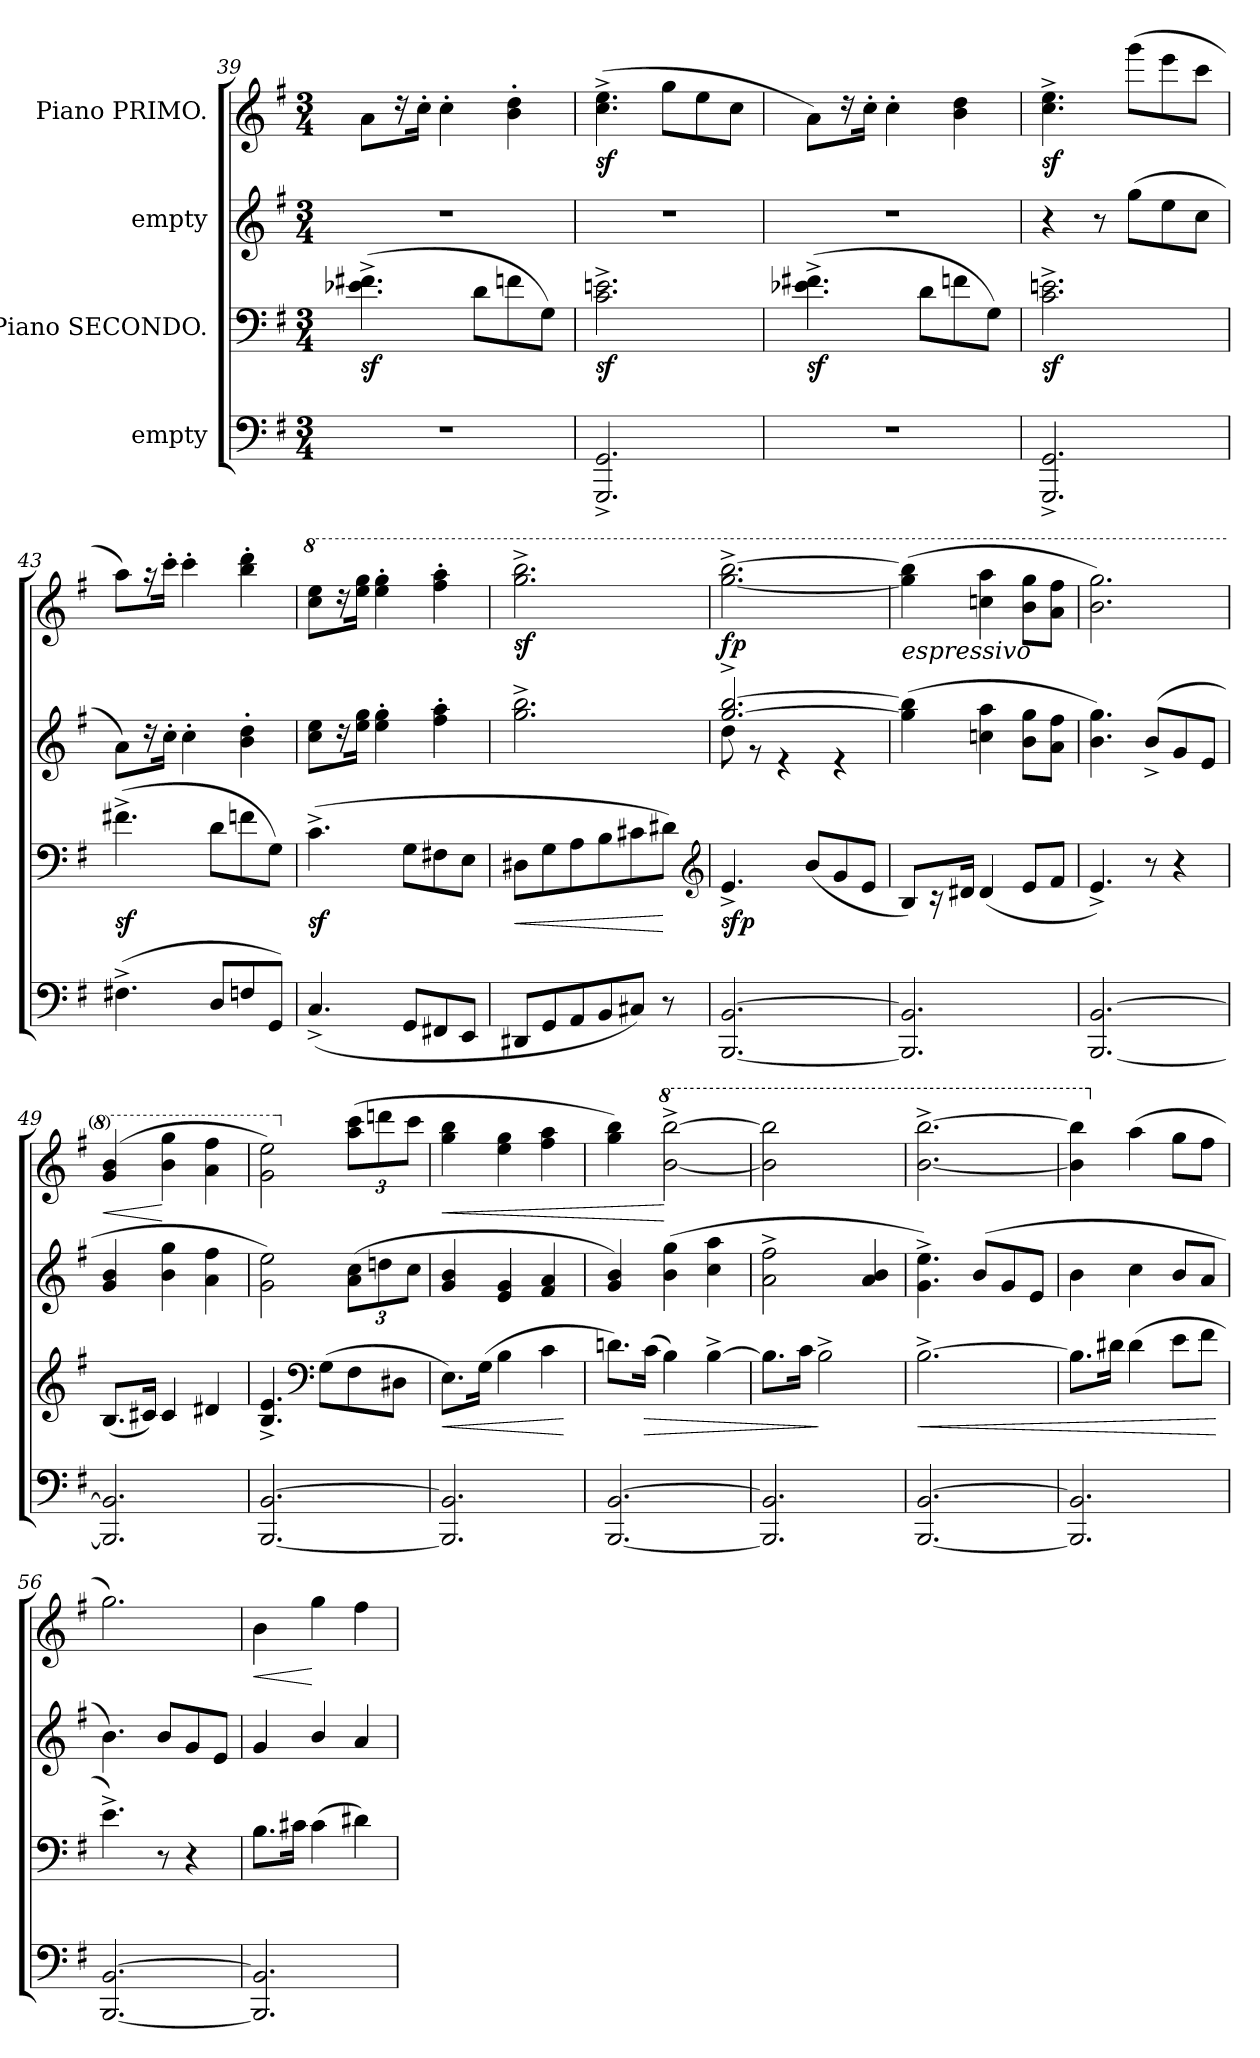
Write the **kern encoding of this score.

**kern	**kern	**dynam	**kern	**kern	**dynam
*part4	*part3	*part3	*part2	*part1	*part1
*staff4	*staff3	*staff3	*staff2	*staff1	*staff1
*I"empty	*I"Piano SECONDO.	*	*I"empty	*I"Piano PRIMO.	*
*clefF4	*clefF4	*	*clefG2	*clefG2	*
*k[f#]	*k[f#]	*	*k[f#]	*k[f#]	*
*M3/4	*M3/4	*	*M3/4	*M3/4	*
=39	=39	=39	=39	=39	=39
2.r	(4.e-X^\ 4.f#X^\	sf	2.r	8a\L	.
.	.	.	.	16r	.
.	.	.	.	16cc'\Jk	.
.	.	.	.	4cc'\	.
.	8d\L	.	.	.	.
.	8fn\	.	.	4b'\ 4dd'\	.
.	8G\J)	.	.	.	.
=40	=40	=40	=40	=40	=40
2.GGG^>/ 2.GG^>/	2.c^\ 2.en^\	sf	2.r	(4.cc^\ 4.ee^\	sf
.	.	.	.	8gg\L	.
.	.	.	.	8ee\	.
.	.	.	.	8cc\J	.
=41	=41	=41	=41	=41	=41
2.r	(4.e-X^\ 4.f#X^\	sf	2.r	8a\L)	.
.	.	.	.	16r	.
.	.	.	.	16cc'\Jk	.
.	.	.	.	4cc'\	.
.	8d\L	.	.	.	.
.	8fn\	.	.	4b\ 4dd\	.
.	8G\J)	.	.	.	.
=42	=42	=42	=42	=42	=42
2.GGG^>/ 2.GG^>/	2.c^\ 2.en^\	sf	4r	4.cc^\ 4.ee^\	sf
.	.	.	8r	.	.
.	.	.	(8gg\L	(8ggg\L	.
.	.	.	8ee\	8eee\	.
.	.	.	8cc\J	8ccc\J	.
=43	=43	=43	=43	=43	=43
(4.F#X^\	(4.f#X^\	sf	8a\L)	8aa\L)	.
.	.	.	16r	16r	.
.	.	.	16cc'\Jk	16ccc'\Jk	.
.	.	.	4cc'\	4ccc'\	.
8D/L	8d\L	.	.	.	.
8Fn/	8fn\	.	4b'\ 4dd'\	4bb'\ 4ddd'\	.
8GG/J)	8G\J)	.	.	.	.
=44	=44	=44	=44	=44	=44
*	*	*	*	*8va	*
(4.C^>/	(4.c^\	sf	8cc\ 8ee\L	8ccc\ 8eee\L	.
.	.	.	16r	16r	.
.	.	.	16ee\ 16gg\Jk	16eee\ 16ggg\Jk	.
.	.	.	4ee'\ 4gg'\	4eee'\ 4ggg'\	.
8GG/L	8G\L	.	.	.	.
8FF#X/	8F#X\	.	4ff#'\ 4aa'\	4fff#'\ 4aaa'\	.
8EE/J	8E\J	.	.	.	.
=45	=45	=45	=45	=45	=45
8DD#X/L	8D#X\L	<	2.gg^\ 2.bb^\	2.ggg^\ 2.bbb^\	sf
8GG/	8G\	.	.	.	.
8AA/	8A\	.	.	.	.
8BB/	8B\	.	.	.	.
8C#X/J)	8c#X\	.	.	.	.
8r	8d#X\J)	[	.	.	.
*	*clefG2	*	*	*	*
=46	=46	=46	=46	=46	=46
*	*	*	*^	*	*
[2.BBB/ [2.BB/	4.e^/	sfp	[2.gg^/ [2.bb^/	8dd\	[2.ggg^\ [2.bbb^\	fp
.	.	.	.	8r	.	.
.	.	.	.	4r	.	.
.	(8b/L	.	.	.	.	.
.	8g/	.	.	4r	.	.
.	8e/J	.	.	.	.	.
*	*	*	*v	*v	*	*
=47	=47	=47	=47	=47	=47
!	!	!	!	!LO:TX:b:i:t=espressivo	!
2.BBB]/ 2.BB]/	8B/L)	.	(4gg]\ 4bb]\	(4ggg]\ 4bbb]\	.
.	16r	.	.	.	.
.	16d#X/Jk	.	.	.	.
.	(4d#/	.	4ccn\ 4aa\	4cccn\ 4aaa\	.
.	8e/L	.	8b\ 8gg\L	8bb\ 8ggg\L	.
.	8f#/J	.	8a\ 8ff#\J	8aa\ 8fff#\J	.
=48	=48	=48	=48	=48	=48
[2.BBB/ [2.BB/	4.e^>/)	.	4.b\ 4.gg\)	2.bb\ 2.ggg\)	.
.	8r	.	(8b^>/L	.	.
.	4r	.	8g/	.	.
.	.	.	8e/J	.	.
=49	=49	=49	=49	=49	=49
2.BBB]/ 2.BB]/	(8.B/L	.	4g/ 4b/	(4gg/ 4bb/	<
.	16c#X/Jk)	.	.	.	.
.	4c#/	.	4b\ 4gg\	4bb\ 4ggg\	[
.	4d#X/	.	4a\ 4ff#\	4aa\ 4fff#\	.
=50	=50	=50	=50	=50	=50
[2.BBB/ [2.BB/	4.B^>/ 4.e^>/	.	2g\ 2ee\)	2gg\ 2eee\)	.
*	*clefF4	*	*	*	*
.	(8G\L	.	.	.	.
*	*	*	*	*X8va	*
.	8F#\	.	(12a\ 12cc\L	(12aa\ 12ccc\L	.
.	.	.	12ddn\	12dddn\	.
.	8D#X\J	.	.	.	.
.	.	.	12cc\J	12ccc\J	.
=51	=51	=51	=51	=51	=51
2.BBB]/ 2.BB]/	8.E\L)	<	4g/ 4b/	4gg\ 4bb\	<
.	(16G\Jk	.	.	.	.
.	4B\	.	4e/ 4g/	4ee\ 4gg\	.
.	4c\	.	4f#/ 4a/	4ff#\ 4aa\	.
.	.	[	.	.	.
=52	=52	=52	=52	=52	=52
[2.BBB/ [2.BB/	8.dn\L)	.	4g/ 4b/)	4gg\ 4bb\)	.
.	(16c\Jk	>	.	.	.
*	*	*	*	*8va	*
.	4B\)	.	(4b\ 4gg\	[2bb^\ [2bbb^\	[
.	[4B^\	.	4cc\ 4aa\	.	.
=53	=53	=53	=53	=53	=53
!	!	!	!	!LO:N:vis=2	!
2.BBB]/ 2.BB]/	8.B\L]	.	2a^\ 2ff#^\	2.bb]\ 2.bbb]\	.
.	16c\Jk	.	.	.	.
.	2B^\	]	.	.	.
.	.	.	4a/ 4b/	.	.
=54	=54	=54	=54	=54	=54
[2.BBB/ [2.BB/	[2.B^\	<	4.g^\ 4.ee^\)	[2.bb^\ [2.bbb^\	.
.	.	.	(8b/L	.	.
.	.	.	8g/	.	.
.	.	.	8e/J	.	.
=55	=55	=55	=55	=55	=55
2.BBB]/ 2.BB]/	8.B\L]	.	4b\	4bb]\ 4bbb]\	.
.	16d#X\Jk	.	.	.	.
*	*	*	*	*X8va	*
.	(4d#\	.	4cc\	(4aa\	.
.	8e\L	.	8b/L	8gg\L	.
.	8f#\J	.	8a/J	8ff#\J	.
.	.	[	.	.	.
=56	=56	=56	=56	=56	=56
[2.BBB/ [2.BB/	4.e^\)	.	4.b\)	2.gg\)	.
.	8r	.	8b/L	.	.
.	4r	.	8g/	.	.
.	.	.	8e/J	.	.
=57	=57	=57	=57	=57	=57
2.BBB]/ 2.BB]/	8.B\L	.	4g/	4b\	<
.	16c#X\Jk	.	.	.	.
.	(4c#\	.	4b/	4gg\	[
.	4d#X\)	.	4a/	4ff#\	.
=	=	=	=	=	=
*-	*-	*-	*-	*-	*-
